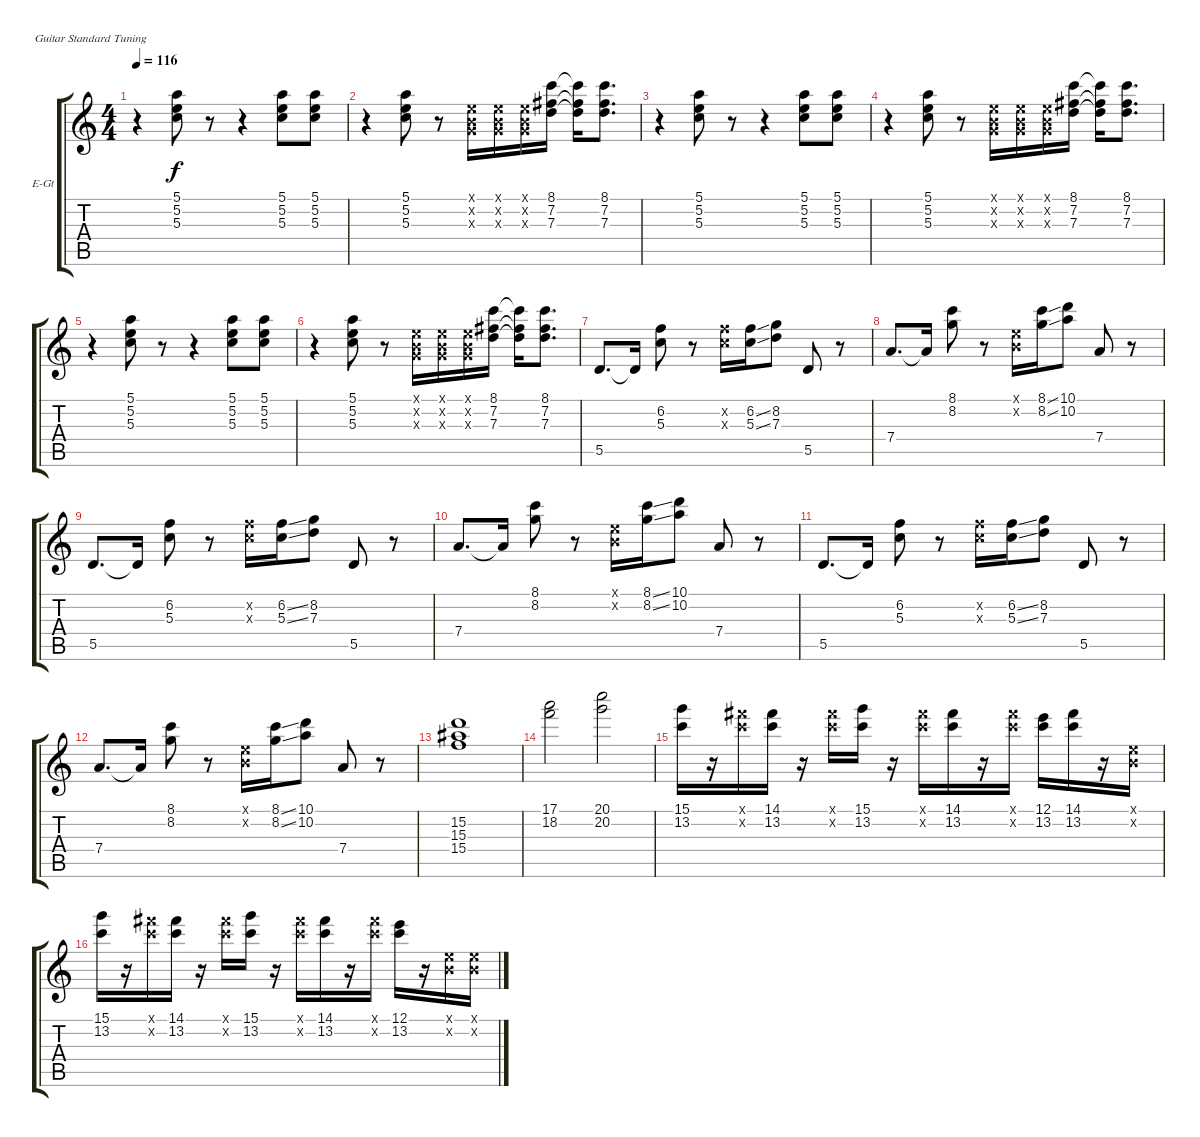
\bracketExtendMode groupsimilarinstruments
\firstSystemTrackNameOrientation horizontal
\otherSystemsTrackNameOrientation horizontal
\track ("Gtr. 1" "E-Gt") {instrument distortionguitar}
\staff {score tabs}
\tuning (E4 B3 G3 D3 A2 E2)
\ts (4 4)
\tempo 116
\clef g2
\ks c
r.4{dy f} (5.1 5.2 5.3).8 r.8 r.4 (5.1 5.2 5.3).8 (5.1 5.2 5.3).8 |
r.4 (5.1 5.2 5.3).8 r.8 (0.1{x} 0.2{x} 0.3{x}).16 (0.1{x} 0.2{x} 0.3{x}).16 (0.1{x} 0.2{x} 0.3{x}).16 (8.1 7.2 7.3).16 (8.1{t} 7.2{t} 7.3{t}).16 (8.1 7.2 7.3).8{d} |
r.4 (5.1 5.2 5.3).8 r.8 r.4 (5.1 5.2 5.3).8 (5.1 5.2 5.3).8 |
r.4 (5.1 5.2 5.3).8 r.8 (0.1{x} 0.2{x} 0.3{x}).16 (0.1{x} 0.2{x} 0.3{x}).16 (0.1{x} 0.2{x} 0.3{x}).16 (8.1 7.2 7.3).16 (8.1{t} 7.2{t} 7.3{t}).16 (8.1 7.2 7.3).8{d} |
r.4 (5.1 5.2 5.3).8 r.8 r.4 (5.1 5.2 5.3).8 (5.1 5.2 5.3).8 |
r.4 (5.1 5.2 5.3).8 r.8 (0.1{x} 0.2{x} 0.3{x}).16 (0.1{x} 0.2{x} 0.3{x}).16 (0.1{x} 0.2{x} 0.3{x}).16 (8.1 7.2 7.3).16 (8.1{t} 7.2{t} 7.3{t}).16 (8.1 7.2 7.3).8{d} |
5.5.8{d} 5.5{t}.16 (6.2 5.3).8 r.8 (6.2{x} 5.3{x}).16 (6.2{ss} 5.3{ss}).16 (8.2 7.3).8 5.5.8 r.8 |
7.4.8{d} 7.4{t}.16 (8.1 8.2).8 r.8 (0.1{x} 0.2{x}).16 (8.1{ss} 8.2{ss}).16 (10.1 10.2).8 7.4.8 r.8 |
5.5.8{d} 5.5{t}.16 (6.2 5.3).8 r.8 (6.2{x} 5.3{x}).16 (6.2{ss} 5.3{ss}).16 (8.2 7.3).8 5.5.8 r.8 |
7.4.8{d} 7.4{t}.16 (8.1 8.2).8 r.8 (0.1{x} 0.2{x}).16 (8.1{ss} 8.2{ss}).16 (10.1 10.2).8 7.4.8 r.8 |
5.5.8{d} 5.5{t}.16 (6.2 5.3).8 r.8 (6.2{x} 5.3{x}).16 (6.2{ss} 5.3{ss}).16 (8.2 7.3).8 5.5.8 r.8 |
7.4.8{d} 7.4{t}.16 (8.1 8.2).8 r.8 (0.1{x} 0.2{x}).16 (8.1{ss} 8.2{ss}).16 (10.1 10.2).8 7.4.8 r.8 |
(15.2 15.3 15.4).1 |
(17.1 18.2).2 (20.1 20.2).2 |
(15.1 13.2).16 r.16 (14.1{x} 13.2{x}).16 (14.1 13.2).16 r.16 (14.1{x} 13.2{x}).16 (15.1 13.2).16 r.16 (14.1{x} 13.2{x}).16 (14.1 13.2).16 r.16 (14.1{x} 13.2{x}).16 (12.1 13.2).16 (14.1 13.2).16 r.16 (0.1{x} 0.2{x}).16 |
(15.1 13.2).16 r.16 (14.1{x} 13.2{x}).16 (14.1 13.2).16 r.16 (14.1{x} 13.2{x}).16 (15.1 13.2).16 r.16 (14.1{x} 13.2{x}).16 (14.1 13.2).16 r.16 (14.1{x} 13.2{x}).16 (12.1 13.2).16 r.16 (0.1{x} 0.2{x}).16 (0.1{x} 0.2{x}).16
